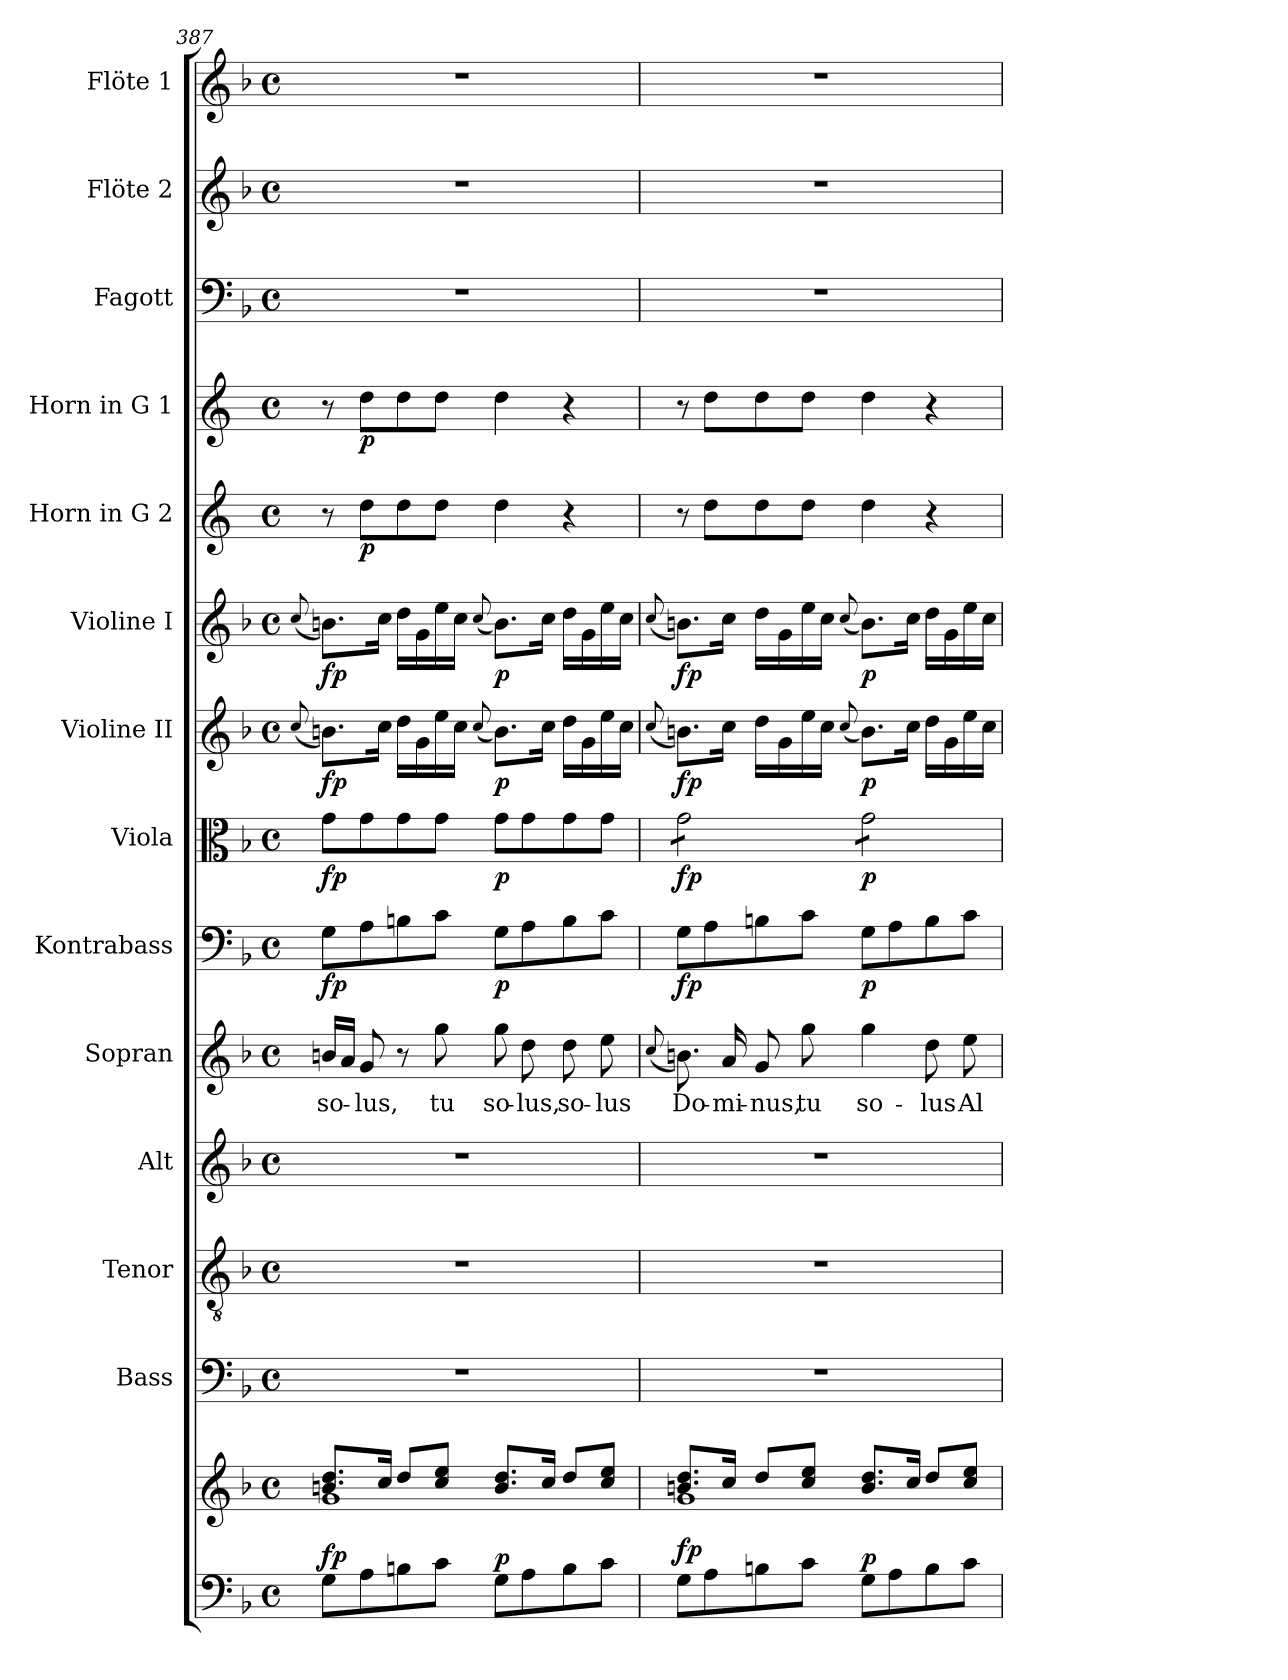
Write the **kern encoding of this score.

**kern	**kern	**dynam	**kern	**kern	**kern	**kern	**text	**kern	**dynam	**kern	**dynam	**kern	**dynam	**kern	**dynam	**kern	**dynam	**kern	**dynam	**kern	**kern	**kern
*part14	*part14	*part14	*part13	*part12	*part11	*part10	*part10	*part9	*part9	*part8	*part8	*part7	*part7	*part6	*part6	*part5	*part5	*part4	*part4	*part3	*part2	*part1
*staff15	*staff14	*staff14/15	*staff13	*staff12	*staff11	*staff10	*staff10	*staff9	*staff9	*staff8	*staff8	*staff7	*staff7	*staff6	*staff6	*staff5	*staff5	*staff4	*staff4	*staff3	*staff2	*staff1
*	*	*	*I"Bass	*I"Tenor	*I"Alt	*I"Sopran	*	*I"Kontrabass	*	*I"Viola	*	*I"Violine II	*	*I"Violine I	*	*I"Horn in G 2	*	*I"Horn in G 1	*	*I"Fagott	*I"Flöte 2	*I"Flöte 1
*	*	*	*I'B.	*I'T.	*I'A.	*I'S.	*	*I'Kb.	*	*I'Vla.	*	*I'Vl. II	*	*I'Vl. I	*	*	*	*	*	*I'Fg.	*I'Fl. 2	*I'Fl. 1
*clefF4	*clefG2	*	*clefF4	*clefGv2	*clefG2	*clefG2	*	*clefF4	*	*clefC3	*	*clefG2	*	*clefG2	*	*clefG2	*	*clefG2	*	*clefF4	*clefG2	*clefG2
*	*	*	*	*	*	*	*	*ITrd7c12	*	*	*	*	*	*	*	*ITrd4c7	*	*ITrd4c7	*	*	*	*
*k[b-]	*k[b-]	*	*k[b-]	*k[b-]	*k[b-]	*k[b-]	*	*k[b-]	*	*k[b-]	*	*k[b-]	*	*k[b-]	*	*k[b-]	*	*k[b-]	*	*k[b-]	*k[b-]	*k[b-]
*F:	*F:	*	*F:	*F:	*F:	*F:	*	*F:	*	*F:	*	*F:	*	*F:	*	*F:	*	*F:	*	*F:	*F:	*F:
*M4/4	*M4/4	*	*M4/4	*M4/4	*M4/4	*M4/4	*	*M4/4	*	*M4/4	*	*M4/4	*	*M4/4	*	*M4/4	*	*M4/4	*	*M4/4	*M4/4	*M4/4
*met(c)	*met(c)	*	*met(c)	*met(c)	*met(c)	*met(c)	*	*met(c)	*	*met(c)	*	*met(c)	*	*met(c)	*	*met(c)	*	*met(c)	*	*met(c)	*met(c)	*met(c)
=387	=387	=387	=387	=387	=387	=387	=387	=387	=387	=387	=387	=387	=387	=387	=387	=387	=387	=387	=387	=387	=387	=387
.	.	.	.	.	.	.	.	.	.	.	.	(<8qqcc/	.	(<8qqcc/	.	.	.	.	.	.	.	.
*	*^	*	*	*	*	*	*	*	*	*	*	*	*	*	*	*	*	*	*	*	*	*
!	!	!	!LO:DY:a=2	!	!	!	!	!LO:LY:b	!	!LO:DY:b	!	!LO:DY:b	!	!LO:DY:b	!	!LO:DY:b	!	!	!	!	!	!	!
8G\L	8.bn/ 8.dd/L	1g	fp	1r	1r	1r	16bn/LL	so-	8GG\L	fp	8g\L	fp	8.bn\L)	fp	8.bn\L)	fp	8r	.	8r	.	1r	1r	1r
.	.	.	.	.	.	.	16a/JJ	.	.	.	.	.	.	.	.	.	.	.	.	.	.	.	.
!	!	!	!	!	!	!	!	!LO:LY:b	!	!	!	!	!	!	!	!	!	!LO:DY:b	!	!LO:DY:b	!	!	!
8A\	.	.	.	.	.	.	8g/	-lus,	8AA\	.	8g\	.	.	.	.	.	8g\L	p	8g\L	p	.	.	.
.	16cc/Jk	.	.	.	.	.	.	.	.	.	.	.	16cc\Jk	.	16cc\Jk	.	.	.	.	.	.	.	.
8Bn\	8dd/L	.	.	.	.	.	8r	.	8BBn\	.	8g\	.	16dd\LL	.	16dd\LL	.	8g\	.	8g\	.	.	.	.
.	.	.	.	.	.	.	.	.	.	.	.	.	16g\	.	16g\	.	.	.	.	.	.	.	.
!	!	!	!	!	!	!	!	!LO:LY:b	!	!	!	!	!	!	!	!	!	!	!	!	!	!	!
8c\J	8cc/ 8ee/J	.	.	.	.	.	8gg\	tu	8C\J	.	8g\J	.	16ee\	.	16ee\	.	8g\J	.	8g\J	.	.	.	.
.	.	.	.	.	.	.	.	.	.	.	.	.	16cc\JJ	.	16cc\JJ	.	.	.	.	.	.	.	.
.	.	.	.	.	.	.	.	.	.	.	.	.	(<8qqcc/	.	(<8qqcc/	.	.	.	.	.	.	.	.
!	!	!	!LO:DY:a=2	!	!	!	!	!LO:LY:b	!	!LO:DY:b	!	!LO:DY:b	!	!LO:DY:b	!	!LO:DY:b	!	!	!	!	!	!	!
8G\L	8.b/ 8.dd/L	.	p	.	.	.	8gg\	so-	8GG\L	p	8g\L	p	8.b\L)	p	8.b\L)	p	4g\	.	4g\	.	.	.	.
!	!	!	!	!	!	!	!	!LO:LY:b	!	!	!	!	!	!	!	!	!	!	!	!	!	!	!
8A\	.	.	.	.	.	.	8dd\	-lus,	8AA\	.	8g\	.	.	.	.	.	.	.	.	.	.	.	.
.	16cc/Jk	.	.	.	.	.	.	.	.	.	.	.	16cc\Jk	.	16cc\Jk	.	.	.	.	.	.	.	.
!	!	!	!	!	!	!	!	!LO:LY:b	!	!	!	!	!	!	!	!	!	!	!	!	!	!	!
8B\	8dd/L	.	.	.	.	.	8dd\	so-	8BB\	.	8g\	.	16dd\LL	.	16dd\LL	.	4r	.	4r	.	.	.	.
.	.	.	.	.	.	.	.	.	.	.	.	.	16g\	.	16g\	.	.	.	.	.	.	.	.
!	!	!	!	!	!	!	!	!LO:LY:b	!	!	!	!	!	!	!	!	!	!	!	!	!	!	!
8c\J	8cc/ 8ee/J	.	.	.	.	.	8ee\	-lus	8C\J	.	8g\J	.	16ee\	.	16ee\	.	.	.	.	.	.	.	.
.	.	.	.	.	.	.	.	.	.	.	.	.	16cc\JJ	.	16cc\JJ	.	.	.	.	.	.	.	.
!!LO:PB:g=z
=388	=388	=388	=388	=388	=388	=388	=388	=388	=388	=388	=388	=388	=388	=388	=388	=388	=388	=388	=388	=388	=388	=388	=388
.	.	.	.	.	.	.	(<8qqcc/	.	.	.	.	.	(<8qqcc/	.	(<8qqcc/	.	.	.	.	.	.	.	.
!	!	!	!LO:DY:a=2	!	!	!	!	!LO:LY:b	!	!LO:DY:b	!	!LO:DY:b	!	!LO:DY:b	!	!LO:DY:b	!	!	!	!	!	!	!
*	*	*	*	*	*	*	*	*	*	*	*tremolo	*	*	*	*	*	*	*	*	*	*	*	*
8G\L	8.bn/ 8.dd/L	1g	fp	1r	1r	1r	8.bn\)	Do-	8GG\L	fp	8g\L	fp	8.bn\L)	fp	8.bn\L)	fp	8r	.	8r	.	1r	1r	1r
8A\	.	.	.	.	.	.	.	.	8AA\	.	8g\	.	.	.	.	.	8g\L	.	8g\L	.	.	.	.
!	!	!	!	!	!	!	!	!LO:LY:b	!	!	!	!	!	!	!	!	!	!	!	!	!	!	!
.	16cc/Jk	.	.	.	.	.	16a/	-mi-	.	.	.	.	16cc\Jk	.	16cc\Jk	.	.	.	.	.	.	.	.
!	!	!	!	!	!	!	!	!LO:LY:b	!	!	!	!	!	!	!	!	!	!	!	!	!	!	!
8Bn\	8dd/L	.	.	.	.	.	8g/	-nus,	8BBn\	.	8g\	.	16dd\LL	.	16dd\LL	.	8g\	.	8g\	.	.	.	.
.	.	.	.	.	.	.	.	.	.	.	.	.	16g\	.	16g\	.	.	.	.	.	.	.	.
!	!	!	!	!	!	!	!	!LO:LY:b	!	!	!	!	!	!	!	!	!	!	!	!	!	!	!
8c\J	8cc/ 8ee/J	.	.	.	.	.	8gg\	tu	8C\J	.	8g\J	.	16ee\	.	16ee\	.	8g\J	.	8g\J	.	.	.	.
.	.	.	.	.	.	.	.	.	.	.	.	.	16cc\JJ	.	16cc\JJ	.	.	.	.	.	.	.	.
.	.	.	.	.	.	.	.	.	.	.	.	.	(<8qqcc/	.	(<8qqcc/	.	.	.	.	.	.	.	.
!	!	!	!LO:DY:a=2	!	!	!	!	!LO:LY:b	!	!LO:DY:b	!	!LO:DY:b	!	!LO:DY:b	!	!LO:DY:b	!	!	!	!	!	!	!
8G\L	8.b/ 8.dd/L	.	p	.	.	.	4gg\	so-	8GG\L	p	8g\L	p	8.b\L)	p	8.b\L)	p	4g\	.	4g\	.	.	.	.
8A\	.	.	.	.	.	.	.	.	8AA\	.	8g\	.	.	.	.	.	.	.	.	.	.	.	.
.	16cc/Jk	.	.	.	.	.	.	.	.	.	.	.	16cc\Jk	.	16cc\Jk	.	.	.	.	.	.	.	.
!	!	!	!	!	!	!	!	!LO:LY:b	!	!	!	!	!	!	!	!	!	!	!	!	!	!	!
8B\	8dd/L	.	.	.	.	.	8dd\	-lus	8BB\	.	8g\	.	16dd\LL	.	16dd\LL	.	4r	.	4r	.	.	.	.
.	.	.	.	.	.	.	.	.	.	.	.	.	16g\	.	16g\	.	.	.	.	.	.	.	.
!	!	!	!	!	!	!	!	!LO:LY:b	!	!	!	!	!	!	!	!	!	!	!	!	!	!	!
8c\J	8cc/ 8ee/J	.	.	.	.	.	8ee\	Al-	8C\J	.	8g\J	.	16ee\	.	16ee\	.	.	.	.	.	.	.	.
*	*	*	*	*	*	*	*	*	*	*	*Xtremolo	*	*	*	*	*	*	*	*	*	*	*	*
.	.	.	.	.	.	.	.	.	.	.	.	.	16cc\JJ	.	16cc\JJ	.	.	.	.	.	.	.	.
*	*v	*v	*	*	*	*	*	*	*	*	*	*	*	*	*	*	*	*	*	*	*	*	*
=	=	=	=	=	=	=	=	=	=	=	=	=	=	=	=	=	=	=	=	=	=	=
*-	*-	*-	*-	*-	*-	*-	*-	*-	*-	*-	*-	*-	*-	*-	*-	*-	*-	*-	*-	*-	*-	*-
